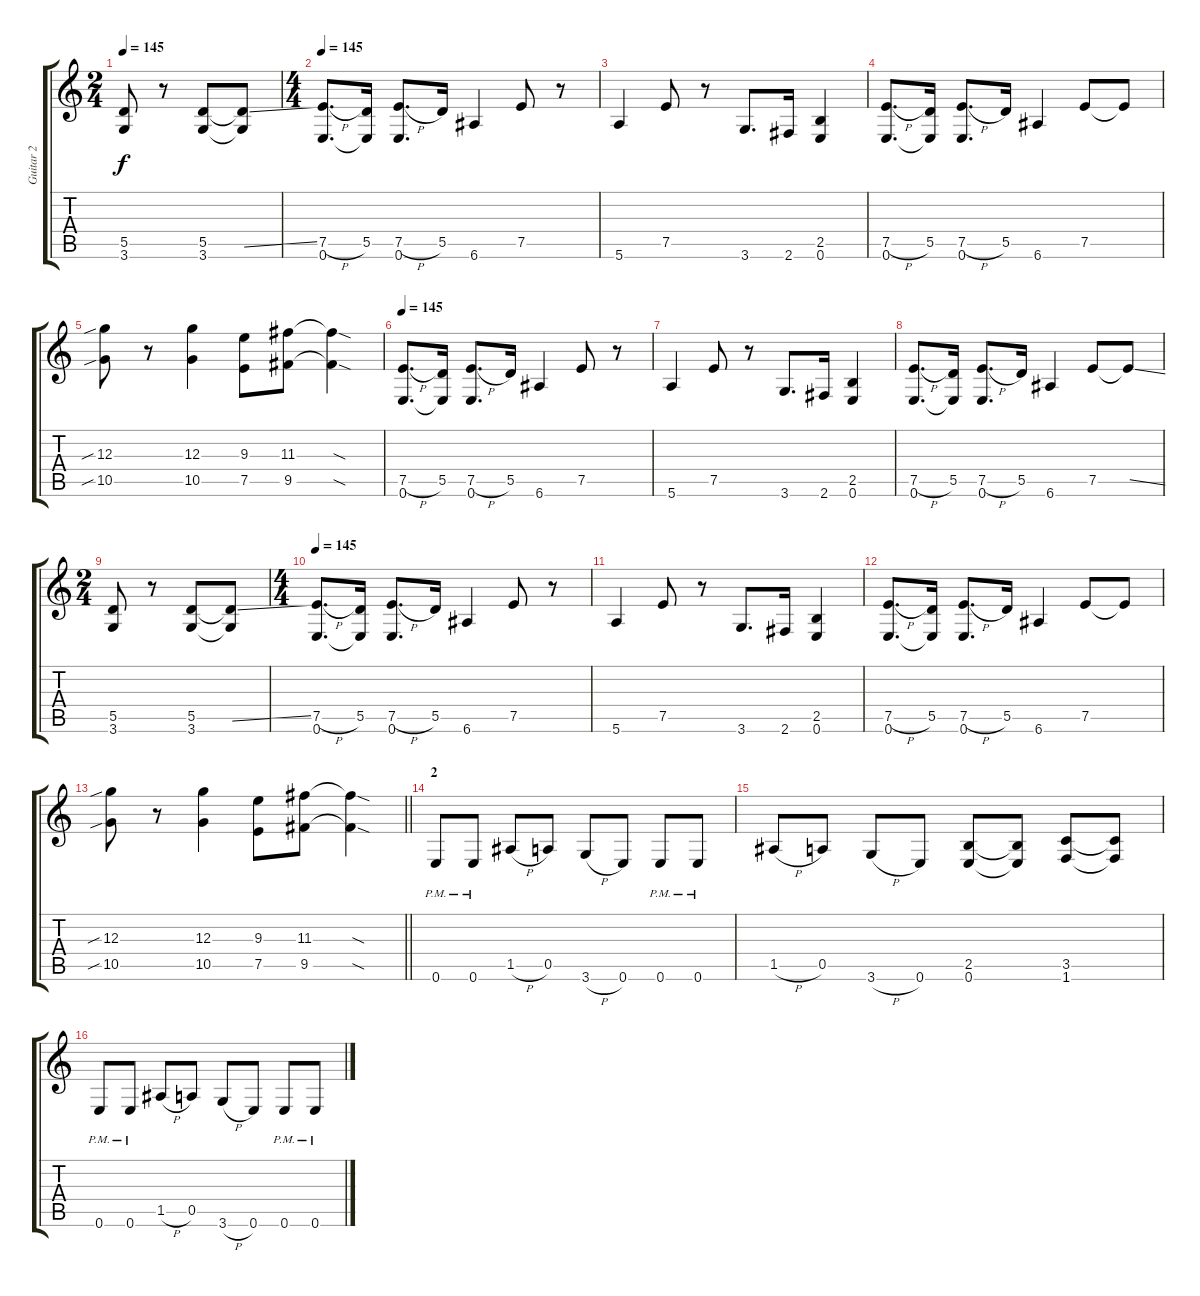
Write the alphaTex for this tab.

\track ("Guitar 2" "Guitar 2") {instrument distortionguitar}
\staff {score tabs}
\tuning (E4 B3 G3 D3 A2 E2) {hide}
\ts (2 4)
\tempo 145
\clef g2
\ks c
(5.5 3.6).8{dy f} r.8 (5.5 3.6).8 (5.5{ss t} 3.6{t}).8 |
\ts (4 4)
\tempo 145
(7.5{h} 0.6).8{d} (5.5 0.6{t}).16 (7.5{h} 0.6).8{d} 5.5.16 6.6.4 7.5.8 r.8 |
5.6.4 7.5.8 r.8 3.6.8{d} 2.6.16 (2.5 0.6).4 |
(7.5{h} 0.6).8{d} (5.5 0.6{t}).16 (7.5{h} 0.6).8{d} 5.5.16 6.6.4 7.5.8 7.5{t}.8 |
(12.3{sib} 10.5{sib}).8 r.8 (12.3 10.5).4 (9.3 7.5).8 (11.3 9.5).8 (11.3{sod t} 9.5{sod t}).4 |
\tempo 145
(7.5{h} 0.6).8{d volume 11} (5.5 0.6{t}).16 (7.5{h} 0.6).8{d} 5.5.16 6.6.4 7.5.8 r.8 |
5.6.4 7.5.8 r.8 3.6.8{d} 2.6.16 (2.5 0.6).4 |
(7.5{h} 0.6).8{d} (5.5 0.6{t}).16 (7.5{h} 0.6).8{d} 5.5.16 6.6.4 7.5.8 7.5{ss t}.8 |
\ts (2 4)
(5.5 3.6).8 r.8 (5.5 3.6).8 (5.5{ss t} 3.6{t}).8 |
\ts (4 4)
\tempo 145
(7.5{h} 0.6).8{d} (5.5 0.6{t}).16 (7.5{h} 0.6).8{d} 5.5.16 6.6.4 7.5.8 r.8 |
5.6.4 7.5.8 r.8 3.6.8{d} 2.6.16 (2.5 0.6).4 |
(7.5{h} 0.6).8{d} (5.5 0.6{t}).16 (7.5{h} 0.6).8{d} 5.5.16 6.6.4 7.5.8 7.5{t}.8 |
\barLineRight lightlight
(12.3{sib} 10.5{sib}).8 r.8 (12.3 10.5).4 (9.3 7.5).8 (11.3 9.5).8 (11.3{sod t} 9.5{sod t}).4 |
\section ("" "2")
0.6{pm}.8 0.6{pm}.8 1.5{h}.8 0.5.8 3.6{h}.8 0.6.8 0.6{pm}.8 0.6{pm}.8 |
1.5{h}.8 0.5.8 3.6{h}.8 0.6.8 (2.5 0.6).8 (2.5{t} 0.6{t}).8 (3.5 1.6).8 (3.5{t} 1.6{t}).8 |
0.6{pm}.8 0.6{pm}.8 1.5{h}.8 0.5.8 3.6{h}.8 0.6.8 0.6{pm}.8 0.6{pm}.8
